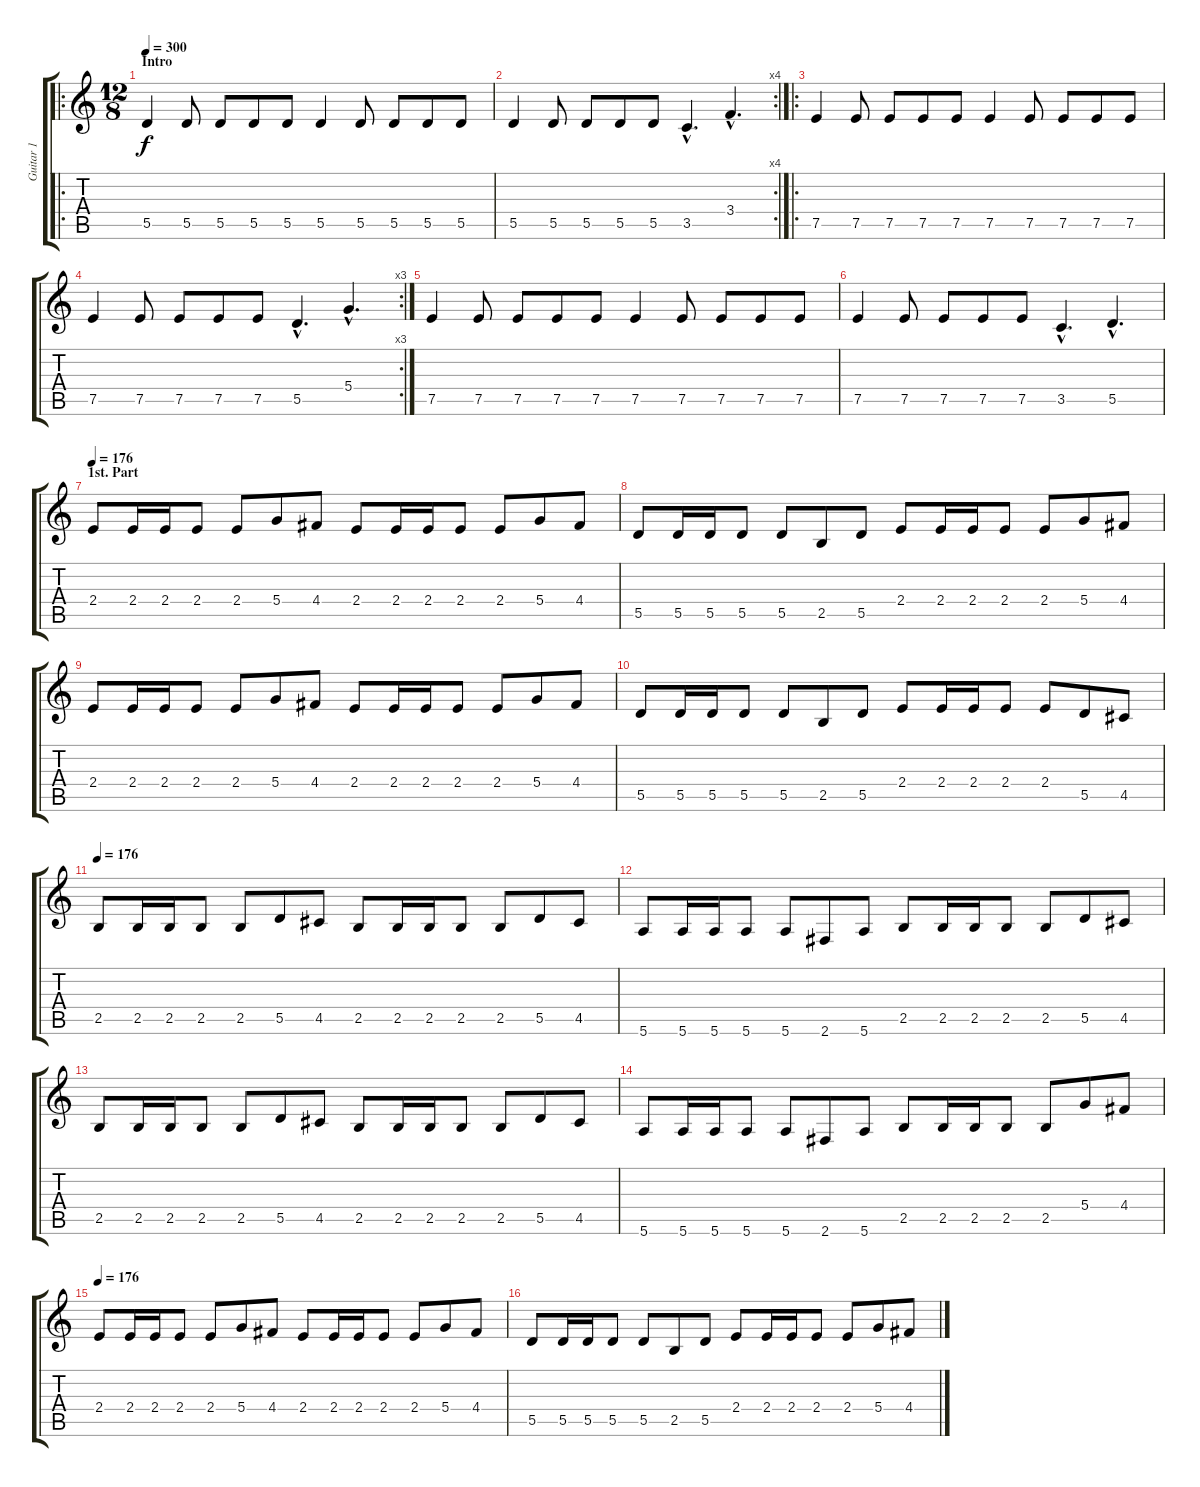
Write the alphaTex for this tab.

\track ("Guitar 1" "Guitar 1") {instrument overdrivenguitar}
\staff {score tabs}
\tuning (E4 B3 G3 D3 A2 E2) {hide}
\ro
\ts (12 8)
\section ("" "Intro")
\tempo 300
\clef g2
\ks c
5.5.4{dy f instrument overdrivenguitar} 5.5.8 5.5.8 5.5.8 5.5.8 5.5.4 5.5.8 5.5.8 5.5.8 5.5.8 |
\rc 4
5.5.4 5.5.8 5.5.8 5.5.8 5.5.8 3.5{hac}.4{d} 3.4{hac}.4{d} |
\ro
7.5.4 7.5.8 7.5.8 7.5.8 7.5.8 7.5.4 7.5.8 7.5.8 7.5.8 7.5.8 |
\rc 3
7.5.4 7.5.8 7.5.8 7.5.8 7.5.8 5.5{hac}.4{d} 5.4{hac}.4{d} |
7.5.4 7.5.8 7.5.8 7.5.8 7.5.8 7.5.4 7.5.8 7.5.8 7.5.8 7.5.8 |
7.5.4 7.5.8 7.5.8 7.5.8 7.5.8 3.5{hac}.4{d} 5.5{hac}.4{d} |
\section ("" "1st. Part")
\tempo 176
2.4.8 2.4.16 2.4.16 2.4.8 2.4.8 5.4.8 4.4.8 2.4.8 2.4.16 2.4.16 2.4.8 2.4.8 5.4.8 4.4.8 |
5.5.8 5.5.16 5.5.16 5.5.8 5.5.8 2.5.8 5.5.8 2.4.8 2.4.16 2.4.16 2.4.8 2.4.8 5.4.8 4.4.8 |
2.4.8 2.4.16 2.4.16 2.4.8 2.4.8 5.4.8 4.4.8 2.4.8 2.4.16 2.4.16 2.4.8 2.4.8 5.4.8 4.4.8 |
5.5.8 5.5.16 5.5.16 5.5.8 5.5.8 2.5.8 5.5.8 2.4.8 2.4.16 2.4.16 2.4.8 2.4.8 5.5.8 4.5.8 |
\tempo 176
2.5.8 2.5.16 2.5.16 2.5.8 2.5.8 5.5.8 4.5.8 2.5.8 2.5.16 2.5.16 2.5.8 2.5.8 5.5.8 4.5.8 |
5.6.8 5.6.16 5.6.16 5.6.8 5.6.8 2.6.8 5.6.8 2.5.8 2.5.16 2.5.16 2.5.8 2.5.8 5.5.8 4.5.8 |
2.5.8 2.5.16 2.5.16 2.5.8 2.5.8 5.5.8 4.5.8 2.5.8 2.5.16 2.5.16 2.5.8 2.5.8 5.5.8 4.5.8 |
5.6.8 5.6.16 5.6.16 5.6.8 5.6.8 2.6.8 5.6.8 2.5.8 2.5.16 2.5.16 2.5.8 2.5.8 5.4.8 4.4.8 |
\tempo 176
2.4.8 2.4.16 2.4.16 2.4.8 2.4.8 5.4.8 4.4.8 2.4.8 2.4.16 2.4.16 2.4.8 2.4.8 5.4.8 4.4.8 |
5.5.8 5.5.16 5.5.16 5.5.8 5.5.8 2.5.8 5.5.8 2.4.8 2.4.16 2.4.16 2.4.8 2.4.8 5.4.8 4.4.8
